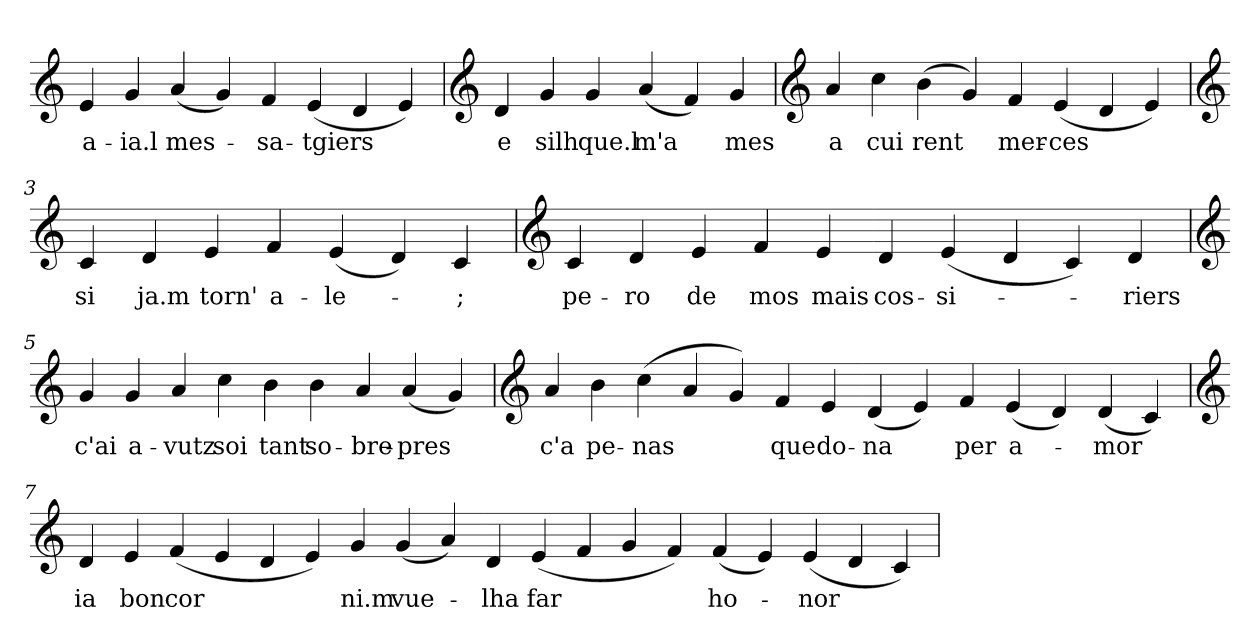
**kern	**text
*part1	*part1
*staff1	*staff1
*clefG2	*
=	=
4e	a-
4g	-ia.l
(4a	mes-
4g)	.
4f	-sa-
(4e	-tgiers
4d	.
4e)	.
=1	=1
*clefG2	*
4d	e
4g	silh
4g	que.l
(4a	m'a
4f)	.
4g	-mes
=2	=2
*clefG2	*
4a	a
4cc	cui
(4b	rent
4g)	.
4f	mer-
(4e	-ces
4d	.
4e)	.
=3	=3
*clefG2	*
4c	si
4d	ja.m
4e	torn'
4f	a-
(4e	-le-
4d)	.
4c	-;
=4	=4
*clefG2	*
4c	pe-
4d	-ro
4e	de
4f	mos
4e	mais
4d	cos-
(4e	-si-
4d	.
4c)	.
4d	-riers
=5	=5
*clefG2	*
4g	c'ai
4g	a-
4a	-vutz
4cc	soi
4b	tant
4b	so-
4a	-bre-
(4a	-pres
4g)	.
=6	=6
*clefG2	*
4a	c'a
4b	pe-
(4cc	-nas
4a	.
4g)	.
4f	que
4e	do-
(4d	-na
4e)	.
4f	per
(4e	a-
4d)	.
(4d	-mor
4c)	.
=7	=7
*clefG2	*
4d	ia
4e	bon
(4f	cor
4e	.
4d	.
4e)	.
4g	ni.m
(4g	vue-
4a)	.
4d	-lha
(4e	far
4f	.
4g	.
4f)	.
(4f	ho-
4e)	.
(4e	-nor
4d	.
4c)	.
=	=
*-	*-
